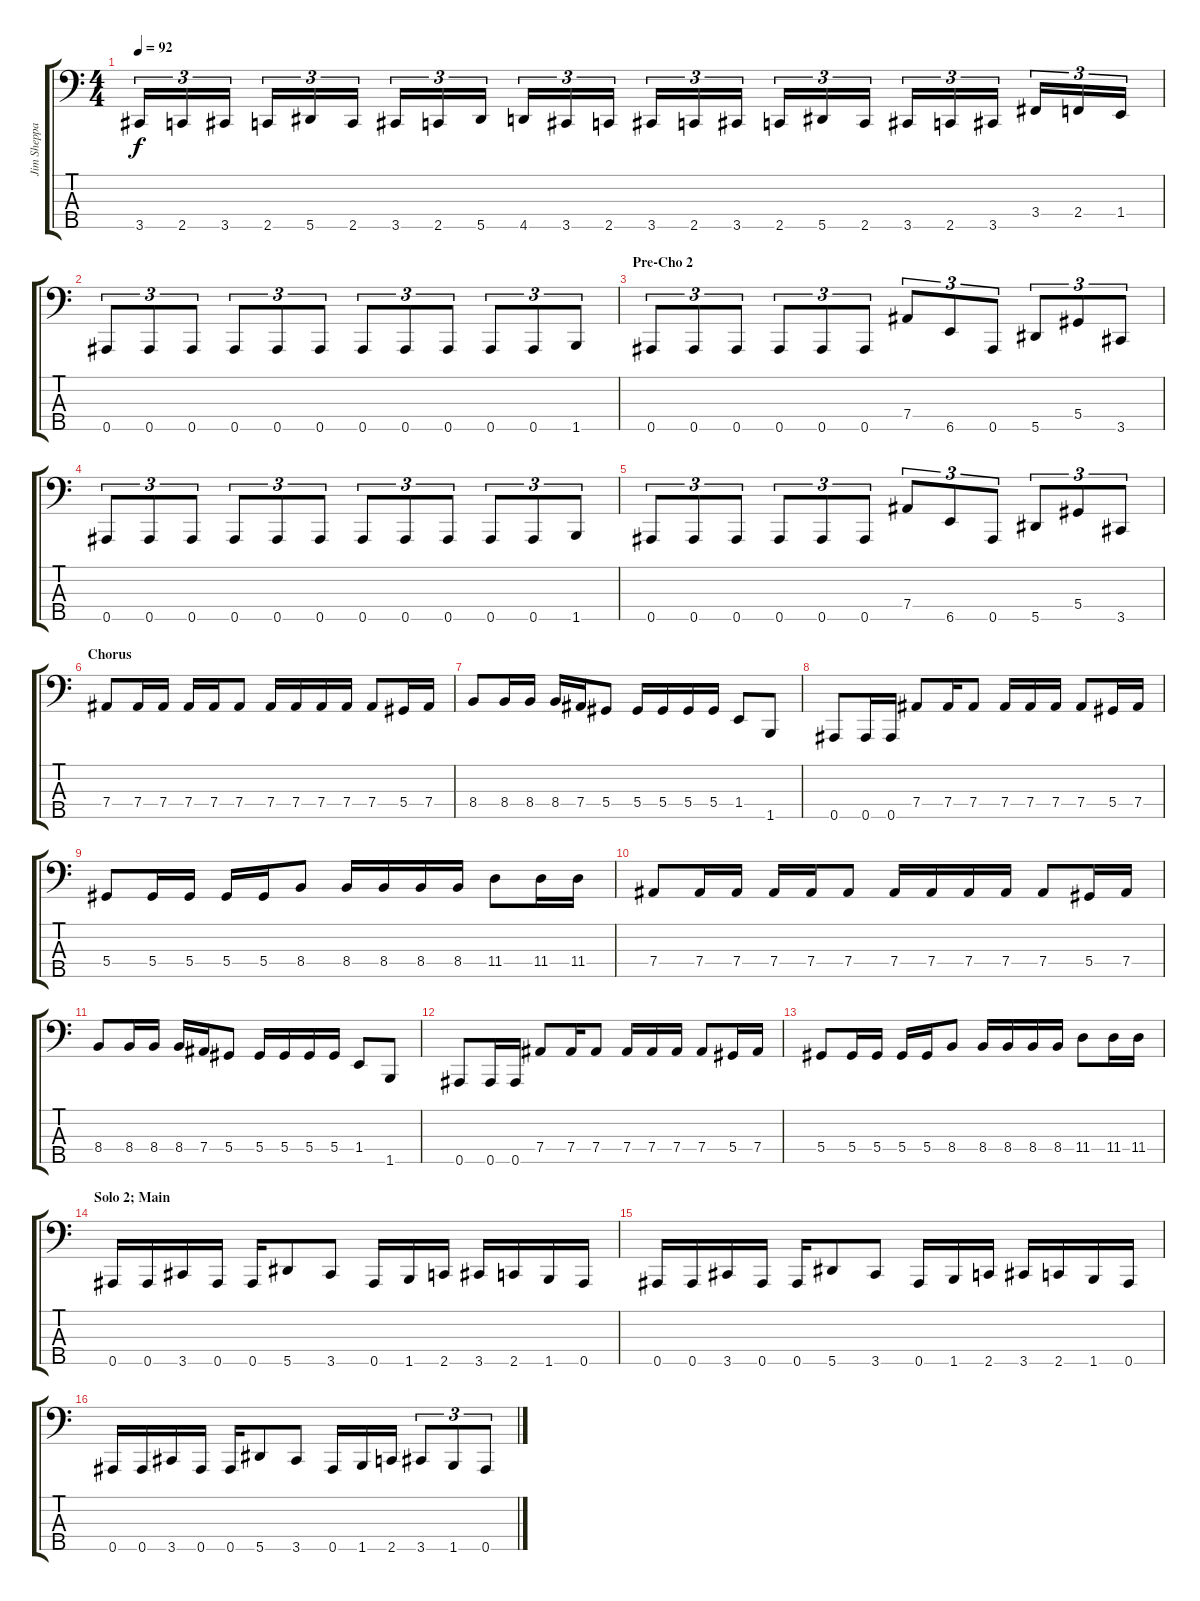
\track ("Jim Sheppard" "Jim Sheppa") {instrument electricbasspick}
\staff {score tabs}
\tuning (Gb2 Db2 Ab1 Eb1 Bb0) {hide}
\ts (4 4)
\tempo 92
\clef f4
\ks c
3.5.16{tu (3 2) dy f} 2.5.16{tu (3 2)} 3.5.16{tu (3 2)} 2.5.16{tu (3 2)} 5.5.16{tu (3 2)} 2.5.16{tu (3 2)} 3.5.16{tu (3 2)} 2.5.16{tu (3 2)} 5.5.16{tu (3 2)} 4.5.16{tu (3 2)} 3.5.16{tu (3 2)} 2.5.16{tu (3 2)} 3.5.16{tu (3 2)} 2.5.16{tu (3 2)} 3.5.16{tu (3 2)} 2.5.16{tu (3 2)} 5.5.16{tu (3 2)} 2.5.16{tu (3 2)} 3.5.16{tu (3 2)} 2.5.16{tu (3 2)} 3.5.16{tu (3 2)} 3.4.16{tu (3 2)} 2.4.16{tu (3 2)} 1.4.16{tu (3 2)} |
0.5.8{tu (3 2)} 0.5.8{tu (3 2)} 0.5.8{tu (3 2)} 0.5.8{tu (3 2)} 0.5.8{tu (3 2)} 0.5.8{tu (3 2)} 0.5.8{tu (3 2)} 0.5.8{tu (3 2)} 0.5.8{tu (3 2)} 0.5.8{tu (3 2)} 0.5.8{tu (3 2)} 1.5.8{tu (3 2)} |
\section ("" "Pre-Cho 2")
0.5.8{tu (3 2)} 0.5.8{tu (3 2)} 0.5.8{tu (3 2)} 0.5.8{tu (3 2)} 0.5.8{tu (3 2)} 0.5.8{tu (3 2)} 7.4.8{tu (3 2)} 6.5.8{tu (3 2)} 0.5.8{tu (3 2)} 5.5.8{tu (3 2)} 5.4.8{tu (3 2)} 3.5.8{tu (3 2)} |
0.5.8{tu (3 2)} 0.5.8{tu (3 2)} 0.5.8{tu (3 2)} 0.5.8{tu (3 2)} 0.5.8{tu (3 2)} 0.5.8{tu (3 2)} 0.5.8{tu (3 2)} 0.5.8{tu (3 2)} 0.5.8{tu (3 2)} 0.5.8{tu (3 2)} 0.5.8{tu (3 2)} 1.5.8{tu (3 2)} |
0.5.8{tu (3 2)} 0.5.8{tu (3 2)} 0.5.8{tu (3 2)} 0.5.8{tu (3 2)} 0.5.8{tu (3 2)} 0.5.8{tu (3 2)} 7.4.8{tu (3 2)} 6.5.8{tu (3 2)} 0.5.8{tu (3 2)} 5.5.8{tu (3 2)} 5.4.8{tu (3 2)} 3.5.8{tu (3 2)} |
\section ("" "Chorus")
7.4.8 7.4.16 7.4.16 7.4.16 7.4.16 7.4.8 7.4.16 7.4.16 7.4.16 7.4.16 7.4.8 5.4.16 7.4.16 |
8.4.8 8.4.16 8.4.16 8.4.16 7.4.16 5.4.8 5.4.16 5.4.16 5.4.16 5.4.16 1.4.8 1.5.8 |
0.5.8 0.5.16 0.5.16 7.4.8 7.4.16 7.4.8 7.4.16 7.4.16 7.4.16 7.4.8 5.4.16 7.4.16 |
5.4.8 5.4.16 5.4.16 5.4.16 5.4.16 8.4.8 8.4.16 8.4.16 8.4.16 8.4.16 11.4.8 11.4.16 11.4.16 |
7.4.8 7.4.16 7.4.16 7.4.16 7.4.16 7.4.8 7.4.16 7.4.16 7.4.16 7.4.16 7.4.8 5.4.16 7.4.16 |
8.4.8 8.4.16 8.4.16 8.4.16 7.4.16 5.4.8 5.4.16 5.4.16 5.4.16 5.4.16 1.4.8 1.5.8 |
0.5.8 0.5.16 0.5.16 7.4.8 7.4.16 7.4.8 7.4.16 7.4.16 7.4.16 7.4.8 5.4.16 7.4.16 |
5.4.8 5.4.16 5.4.16 5.4.16 5.4.16 8.4.8 8.4.16 8.4.16 8.4.16 8.4.16 11.4.8 11.4.16 11.4.16 |
\section ("" "Solo 2; Main")
0.5.16 0.5.16 3.5.16 0.5.16 0.5.16 5.5.8 3.5.8 0.5.16 1.5.16 2.5.16 3.5.16 2.5.16 1.5.16 0.5.16 |
0.5.16 0.5.16 3.5.16 0.5.16 0.5.16 5.5.8 3.5.8 0.5.16 1.5.16 2.5.16 3.5.16 2.5.16 1.5.16 0.5.16 |
0.5.16 0.5.16 3.5.16 0.5.16 0.5.16 5.5.8 3.5.8 0.5.16 1.5.16 2.5.16 3.5.8{tu (3 2)} 1.5.8{tu (3 2)} 0.5.8{tu (3 2)}
